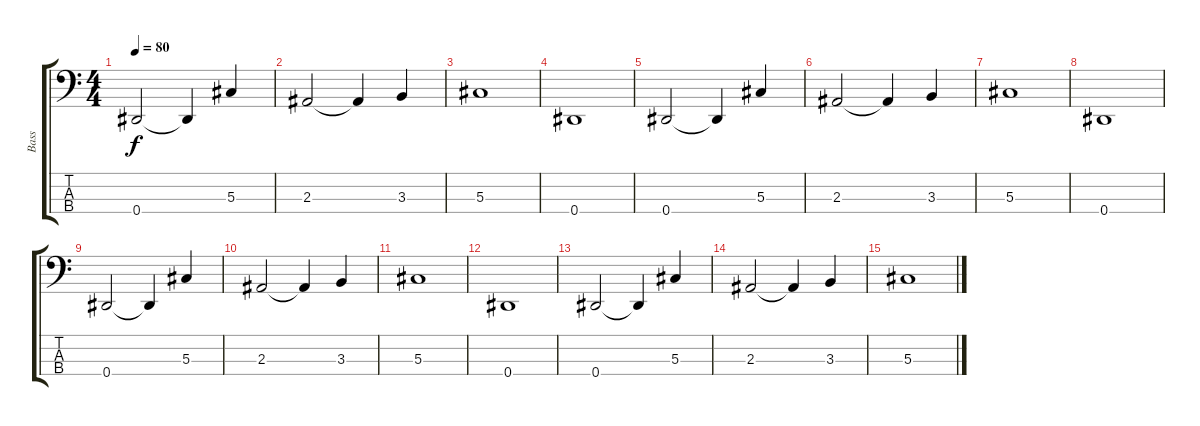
\track ("Bass" "Bass") {instrument electricbassfinger}
\staff {score tabs}
\tuning (Gb2 Db2 Ab1 Eb1) {hide}
\ts (4 4)
\tempo 80
\clef f4
\ks c
0.4.2{dy f} 0.4{t}.4 5.3.4 |
2.3.2 2.3{t}.4 3.3.4 |
5.3.1 |
0.4.1 |
0.4.2 0.4{t}.4 5.3.4 |
2.3.2 2.3{t}.4 3.3.4 |
5.3.1 |
0.4.1 |
0.4.2 0.4{t}.4 5.3.4 |
2.3.2 2.3{t}.4 3.3.4 |
5.3.1 |
0.4.1 |
0.4.2 0.4{t}.4 5.3.4 |
2.3.2 2.3{t}.4 3.3.4 |
5.3.1
